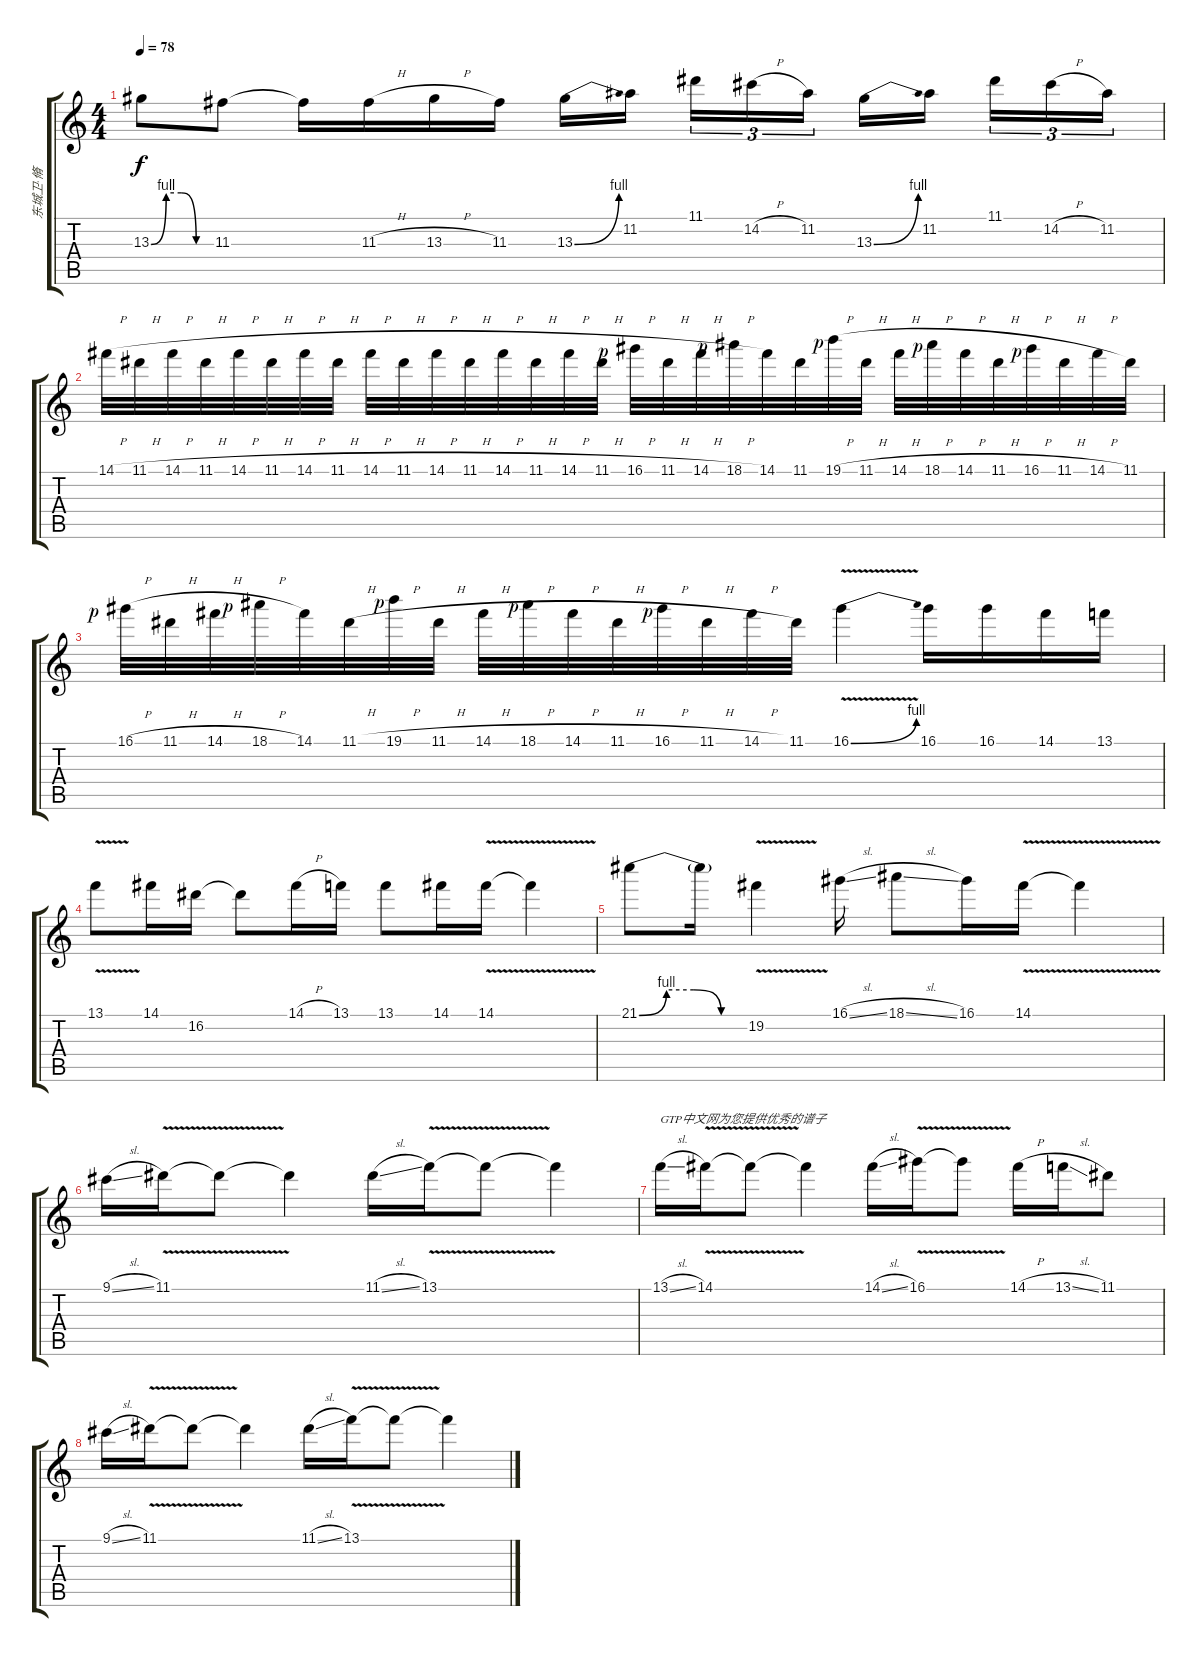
\track ("东城卫·脩" "东城卫·脩") {instrument distortionguitar}
\staff {score tabs}
\tuning (E4 B3 G3 D3 A2 E2) {hide}
\ts (4 4)
\tempo 78
\clef g2
\ks c
13.3{be (custom 0 0 15 4 30 4 45 0 60 0)}.8{dy f} 11.3.8 11.3{t}.16 11.3{h}.16 13.3{h}.16 11.3.16 13.3{be (bend 0 0 60 4)}.16 11.2.16{beam splitsecondary} 11.1.16{tu (3 2)} 14.2{h}.16{tu (3 2)} 11.2.16{tu (3 2)} 13.3{be (bend 0 0 60 4)}.16 11.2.16{beam splitsecondary} 11.1.16{tu (3 2)} 14.2{h}.16{tu (3 2)} 11.2.16{tu (3 2)} |
14.1{h}.32 11.1{h}.32 14.1{h}.32 11.1{h}.32 14.1{h}.32 11.1{h}.32 14.1{h}.32 11.1{h}.32 14.1{h}.32 11.1{h}.32 14.1{h}.32 11.1{h}.32 14.1{h}.32 11.1{h}.32 14.1{h}.32 11.1{h}.32 16.1{h rf 1}.32 11.1{h}.32 14.1{h}.32 18.1{h rf 1}.32 14.1.32 11.1.32 19.1{h rf 1}.32 11.1{h}.32 14.1{h}.32 18.1{h rf 1}.32 14.1{h}.32 11.1{h}.32 16.1{h rf 1}.32 11.1{h}.32 14.1{h}.32 11.1.32 |
16.1{h rf 1}.32 11.1{h}.32 14.1{h}.32 18.1{h rf 1}.32 14.1.32 11.1{h}.32 19.1{h rf 1}.32 11.1{h}.32 14.1{h}.32 18.1{h rf 1}.32 14.1{h}.32 11.1{h}.32 16.1{h rf 1}.32 11.1{h}.32 14.1{h}.32 11.1.32 16.1{be (bend 0 0 60 4) v}.4 16.1.16 16.1.16 14.1.16 13.1.16 |
13.1{v}.8 14.1.16 16.2.16 16.2{t}.8 14.1{h}.16 13.1.16 13.1.8 14.1.16 14.1{v}.16 14.1{t}.4 |
21.1{be (custom 0 0 15 4 30 4 45 0 60 0)}.8 21.1{t}.16 19.2{v}.4 16.1{sl}.16 18.1{sl}.8 16.1.16 14.1{v}.16 14.1{t}.4 |
9.1{sl}.16 11.1{v}.16 11.1{t}.8 11.1{t}.4 11.1{sl}.16 13.1{v}.16 13.1{t}.8 13.1{t}.4 |
13.1{sl}.16{txt "GTP中文网为您提供优秀的谱子"} 14.1{v}.16 14.1{t}.8 14.1{t}.4 14.1{sl}.16 16.1{v}.16 16.1{t}.8 14.1{h}.16 13.1{sl}.16 11.1.8 |
9.1{sl}.16 11.1{v}.16 11.1{t}.8 11.1{t}.4 11.1{sl}.16 13.1{v}.16 13.1{t}.8 13.1{t}.4
